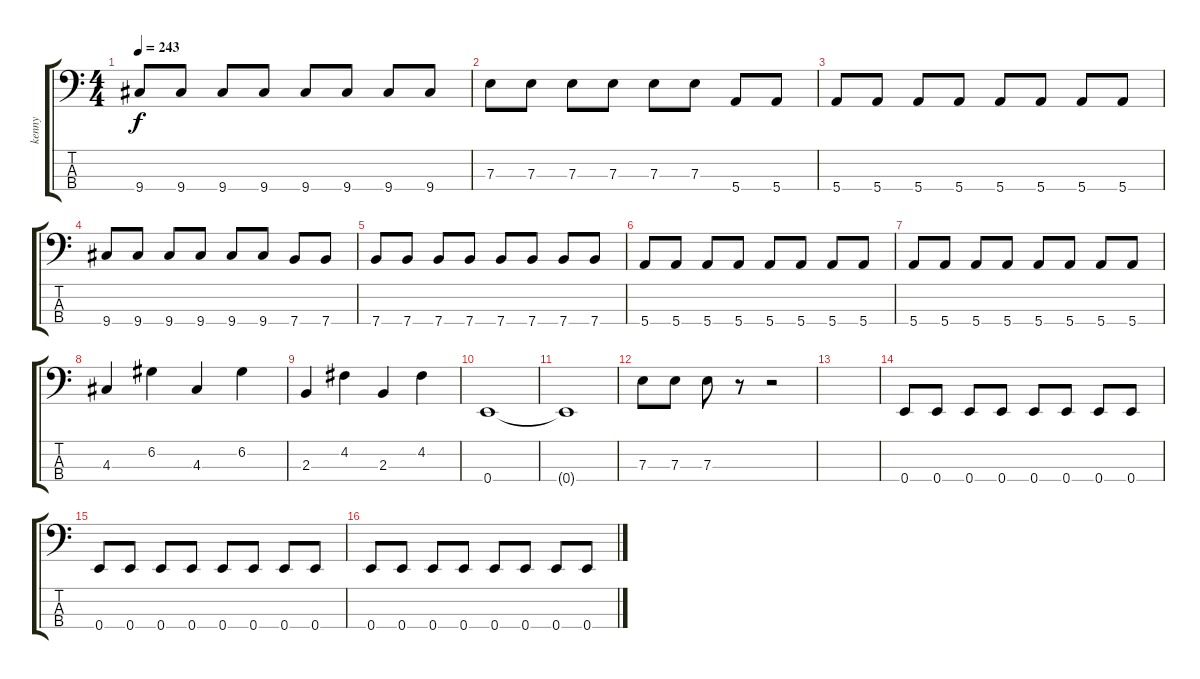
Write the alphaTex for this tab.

\track ("kenny" "kenny") {instrument electricbasspick}
\staff {score tabs}
\tuning (G2 D2 A1 E1) {hide}
\ts (4 4)
\tempo 243
\clef f4
\ks c
9.4.8{dy f} 9.4.8 9.4.8 9.4.8 9.4.8 9.4.8 9.4.8 9.4.8 |
7.3.8 7.3.8 7.3.8 7.3.8 7.3.8 7.3.8 5.4.8 5.4.8 |
5.4.8 5.4.8 5.4.8 5.4.8 5.4.8 5.4.8 5.4.8 5.4.8 |
9.4.8 9.4.8 9.4.8 9.4.8 9.4.8 9.4.8 7.4.8 7.4.8 |
7.4.8 7.4.8 7.4.8 7.4.8 7.4.8 7.4.8 7.4.8 7.4.8 |
5.4.8 5.4.8 5.4.8 5.4.8 5.4.8 5.4.8 5.4.8 5.4.8 |
5.4.8 5.4.8 5.4.8 5.4.8 5.4.8 5.4.8 5.4.8 5.4.8 |
4.3.4 6.2.4 4.3.4 6.2.4 |
2.3.4 4.2.4 2.3.4 4.2.4 |
0.4.1 |
0.4{t}.1 |
7.3.8 7.3.8 7.3.8 r.8 r.2 |
|
0.4.8 0.4.8 0.4.8 0.4.8 0.4.8 0.4.8 0.4.8 0.4.8 |
0.4.8 0.4.8 0.4.8 0.4.8 0.4.8 0.4.8 0.4.8 0.4.8 |
0.4.8 0.4.8 0.4.8 0.4.8 0.4.8 0.4.8 0.4.8 0.4.8
